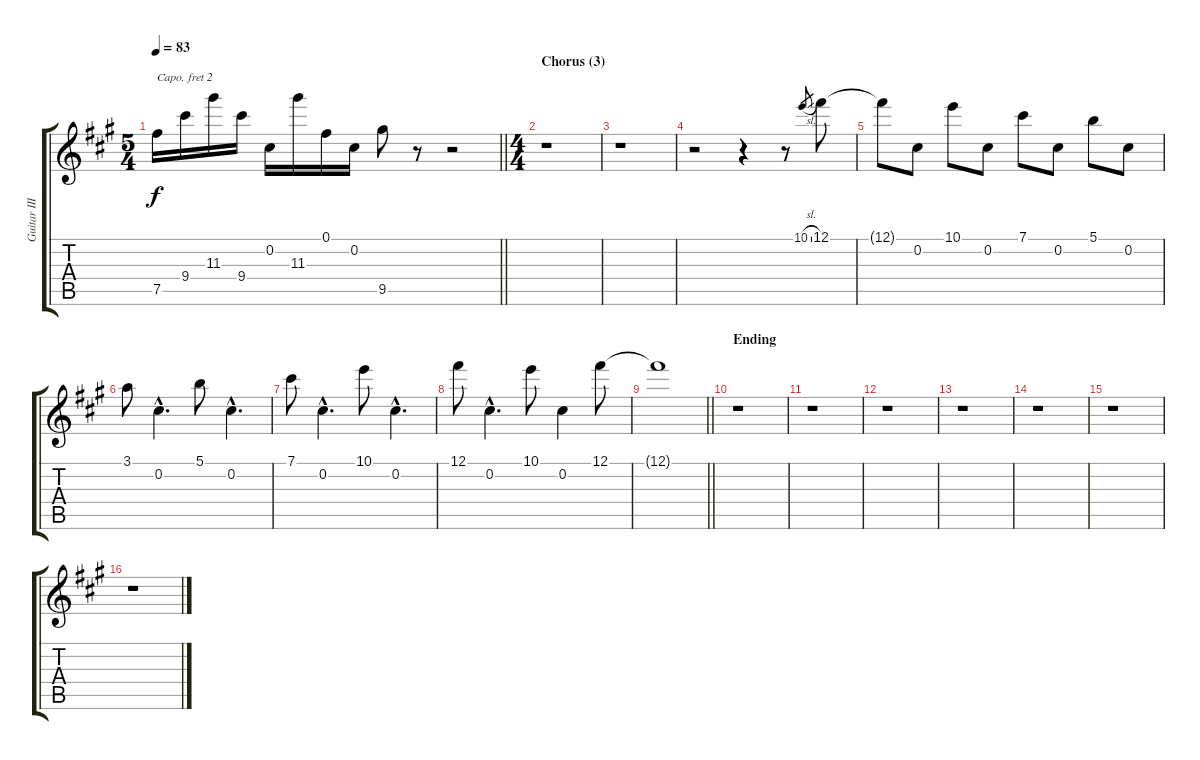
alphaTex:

\track ("Guitar III w/Capo" "Guitar III") {instrument distortionguitar}
\staff {score tabs}
\capo 2
\tuning (E4 B3 G4 D4 A3 E3) {hide}
\ts (5 4)
\tempo 83
\clef g2
\barLineRight lightlight
\ks f#minor
7.5.16{dy f} 9.4.16 11.3.16 9.4.16 0.2.16 11.3.16 0.1.16 0.2.16 9.5.8 r.8 r.2 |
\ts (4 4)
\section ("" "Chorus (3)")
r.1 |
r.1 |
r.2 r.4 r.8 10.1{sl}.8{gr} 12.1.8 |
12.1{t}.8 0.2.8 10.1.8 0.2.8 7.1.8 0.2.8 5.1.8 0.2.8 |
3.1.8 0.2{hac}.4{d} 5.1.8 0.2{hac}.4{d} |
7.1.8 0.2{hac}.4{d} 10.1.8 0.2{hac}.4{d} |
12.1.8 0.2{hac}.4{d} 10.1.8 0.2.4 12.1.8 |
\barLineRight lightlight
12.1{t}.1 |
\section ("" "Ending")
r.1 |
r.1 |
r.1 |
r.1 |
r.1 |
r.1 |
r.1
